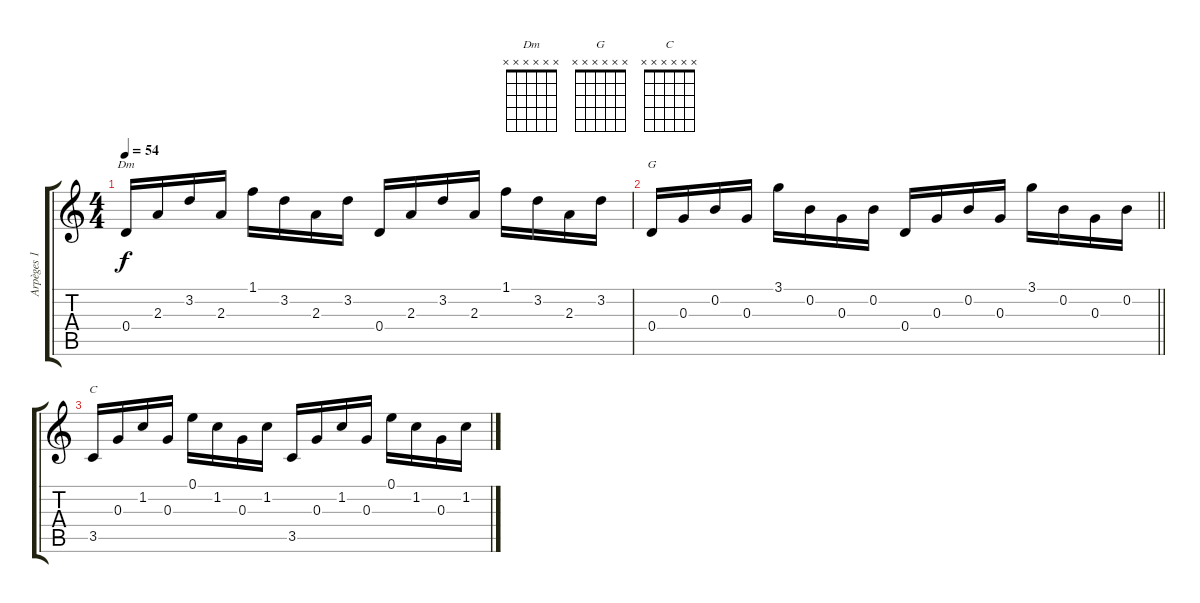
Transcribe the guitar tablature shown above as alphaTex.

\track ("Arpèges 1" "Arpèges 1") {instrument acousticguitarnylon}
\staff {score tabs}
\tuning (E4 B3 G3 D3 A2 E2) {hide}
\chord ("Dm" x x x x x x)
\chord ("G" x x x x x x)
\chord ("C" x x x x x x)
\ts (4 4)
\tempo 54
\clef g2
\ks c
0.4.16{ch "Dm" dy f} 2.3.16 3.2.16 2.3.16 1.1.16 3.2.16 2.3.16 3.2.16 0.4.16 2.3.16 3.2.16 2.3.16 1.1.16 3.2.16 2.3.16 3.2.16 |
\barLineRight lightlight
0.4.16{ch "G"} 0.3.16 0.2.16 0.3.16 3.1.16 0.2.16 0.3.16 0.2.16 0.4.16 0.3.16 0.2.16 0.3.16 3.1.16 0.2.16 0.3.16 0.2.16 |
3.5.16{ch "C"} 0.3.16 1.2.16 0.3.16 0.1.16 1.2.16 0.3.16 1.2.16 3.5.16 0.3.16 1.2.16 0.3.16 0.1.16 1.2.16 0.3.16 1.2.16
